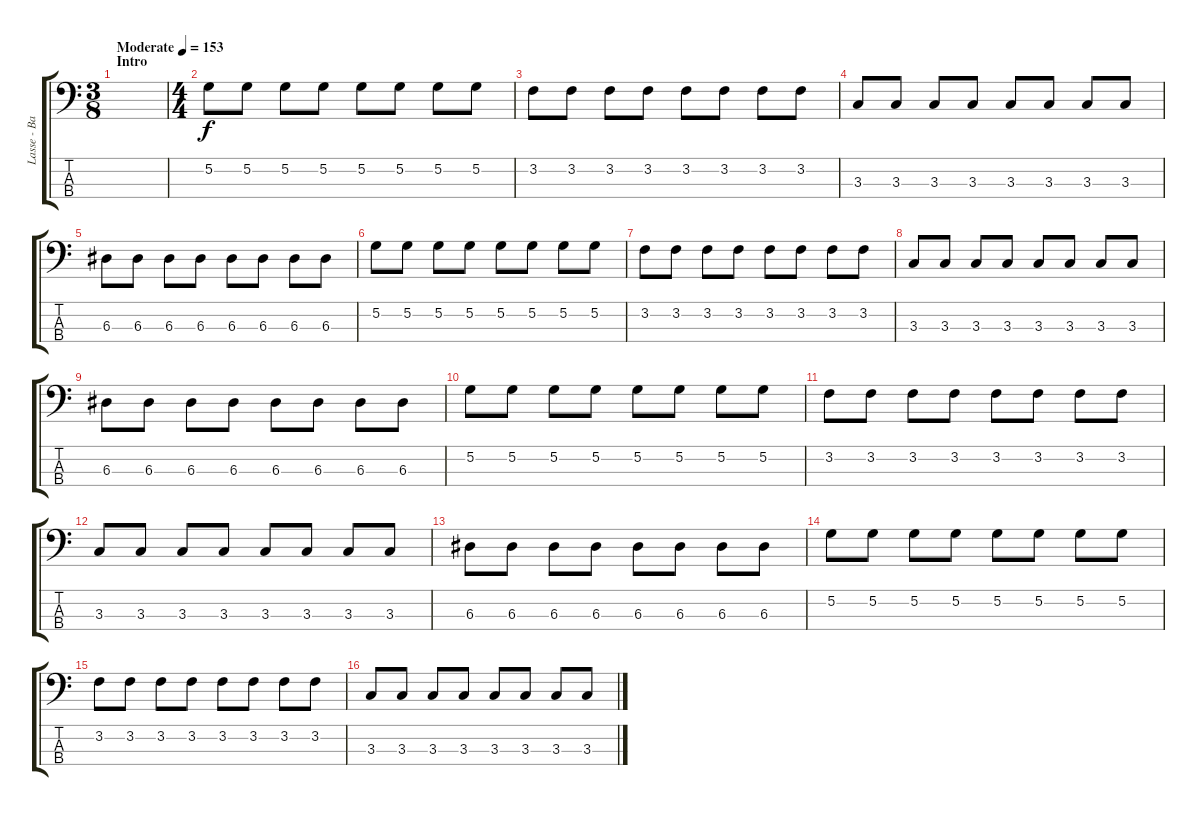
\track ("Lasse - Bass" "Lasse - Ba") {instrument electricbasspick}
\staff {score tabs}
\tuning (G2 D2 A1 D1) {hide}
\ts (3 8)
\section ("" "Intro")
\tempo (153 "Moderate")
\clef f4
\ks c
|
\ts (4 4)
5.2.8 5.2.8 5.2.8 5.2.8 5.2.8 5.2.8 5.2.8 5.2.8 |
3.2.8 3.2.8 3.2.8 3.2.8 3.2.8 3.2.8 3.2.8 3.2.8 |
3.3.8 3.3.8 3.3.8 3.3.8 3.3.8 3.3.8 3.3.8 3.3.8 |
6.3.8 6.3.8 6.3.8 6.3.8 6.3.8 6.3.8 6.3.8 6.3.8 |
5.2.8 5.2.8 5.2.8 5.2.8 5.2.8 5.2.8 5.2.8 5.2.8 |
3.2.8 3.2.8 3.2.8 3.2.8 3.2.8 3.2.8 3.2.8 3.2.8 |
3.3.8 3.3.8 3.3.8 3.3.8 3.3.8 3.3.8 3.3.8 3.3.8 |
6.3.8 6.3.8 6.3.8 6.3.8 6.3.8 6.3.8 6.3.8 6.3.8 |
5.2.8 5.2.8 5.2.8 5.2.8 5.2.8 5.2.8 5.2.8 5.2.8 |
3.2.8 3.2.8 3.2.8 3.2.8 3.2.8 3.2.8 3.2.8 3.2.8 |
3.3.8 3.3.8 3.3.8 3.3.8 3.3.8 3.3.8 3.3.8 3.3.8 |
6.3.8 6.3.8 6.3.8 6.3.8 6.3.8 6.3.8 6.3.8 6.3.8 |
5.2.8 5.2.8 5.2.8 5.2.8 5.2.8 5.2.8 5.2.8 5.2.8 |
3.2.8 3.2.8 3.2.8 3.2.8 3.2.8 3.2.8 3.2.8 3.2.8 |
3.3.8 3.3.8 3.3.8 3.3.8 3.3.8 3.3.8 3.3.8 3.3.8
